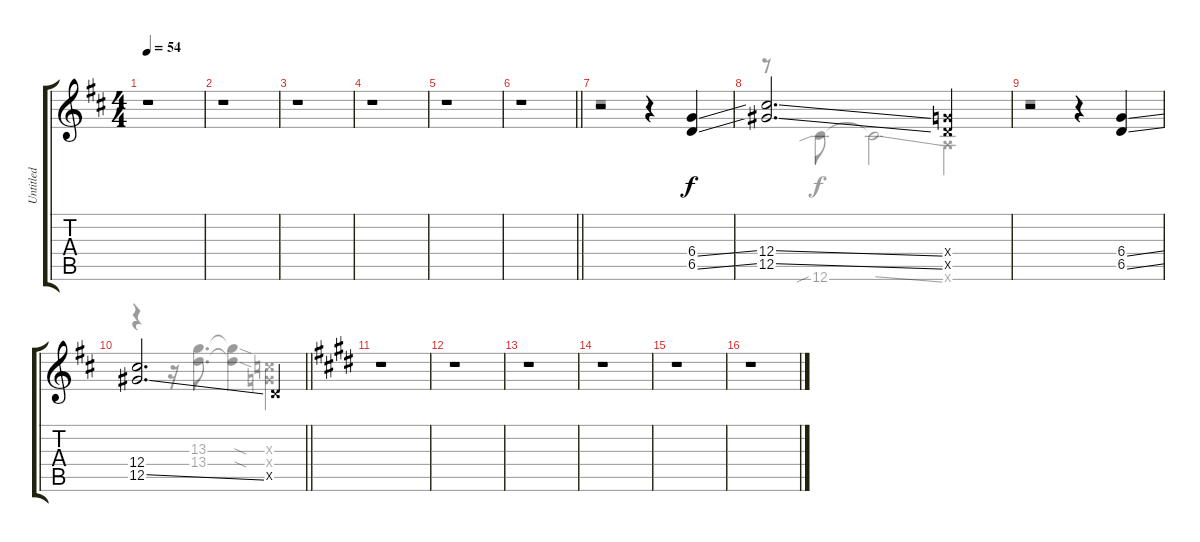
\track ("Untitled" "Untitled") {instrument distortionguitar}
\staff {score tabs}
\tuning (Eb4 Bb3 Gb3 Db3 Ab2 Db2) {hide}
\voice
\ts (4 4)
\tempo 54
\clef g2
\ks d
r.1{dy f} |
r.1 |
r.1 |
r.1 |
r.1 |
\barLineRight lightlight
r.1 |
r.2 r.4 (6.4{ss} 6.5{ss}).4 |
(12.4{ss} 12.5{ss}).2{d} (6.4{x} 6.5{x}).4 |
r.2 r.4 (6.4{ss} 6.5{ss}).4 |
\barLineRight lightlight
(12.4 12.5{ss}).2{d} 6.5{x}.4 |
\ks e
r.1 |
\ks c#minor
r.1 |
r.1 |
r.1 |
\ks e
r.1 |
\ks c#minor
r.1
\voice
\clef g2
\ottava regular
\simile none
\ks d
|
|
|
|
|
\barLineRight lightlight
|
r.1 |
r.8 12.6{sib}.8 12.6{ss t}.2 8.6{x}.4 |
r.1 |
\barLineRight lightlight
r.4 r.16 (13.3 13.4).8{d} (13.3{sod t} 13.4{sod t}).4 (6.3{x} 6.4{x}).4 |
\ks e
|
\ks c#minor
|
|
|
\ks e
|
\ks c#minor
